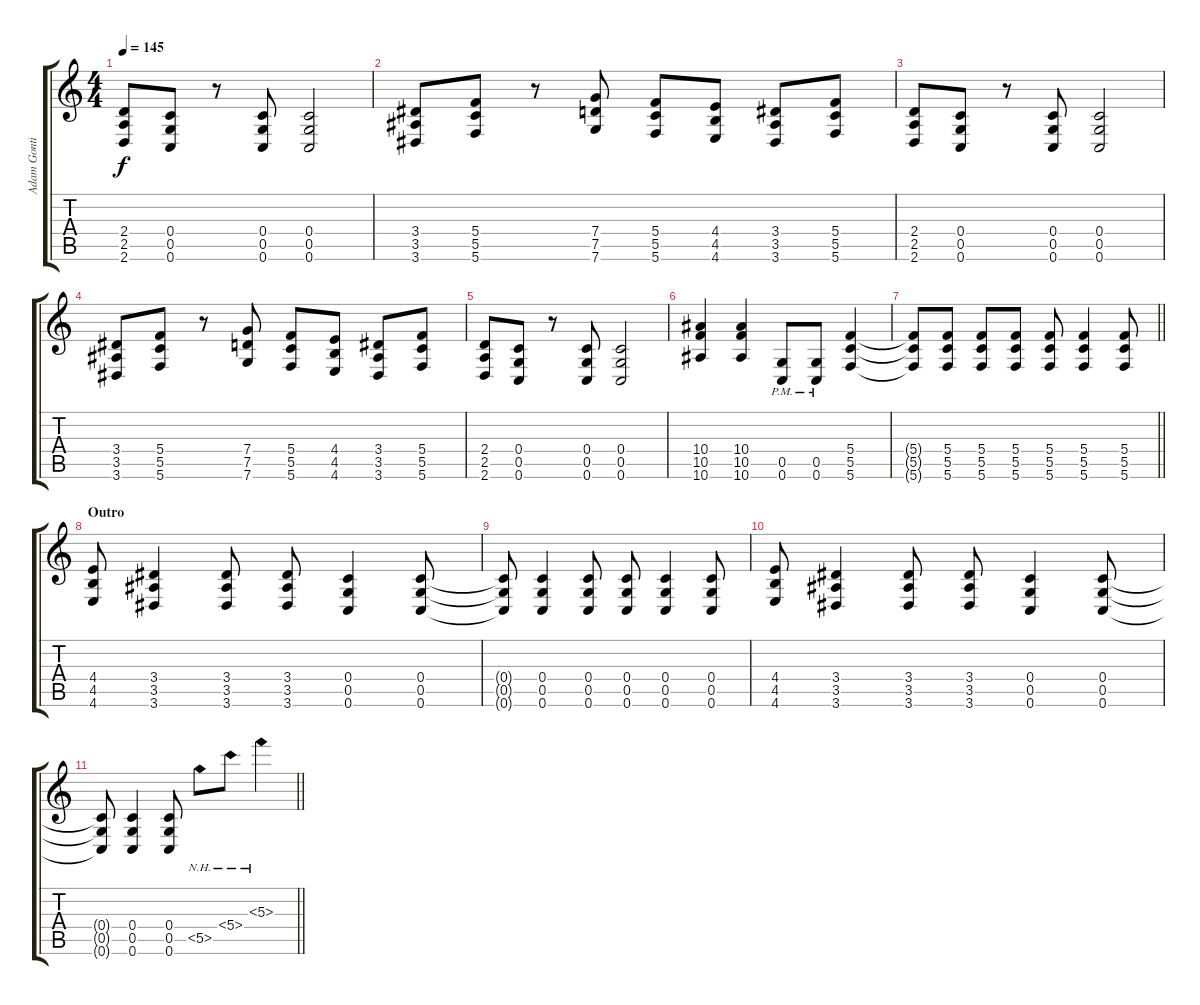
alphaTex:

\track ("Adam Gontier" "Adam Gonti") {instrument overdrivenguitar}
\staff {score tabs}
\tuning (D4 A3 F3 C3 G2 C2) {hide}
\ts (4 4)
\tempo 145
\clef g2
\ks c
(2.4 2.5 2.6).8{dy f} (0.4 0.5 0.6).8 r.8 (0.4 0.5 0.6).8 (0.4 0.5 0.6).2 |
(3.4 3.5 3.6).8 (5.4 5.5 5.6).8 r.8 (7.4 7.5 7.6).8 (5.4 5.5 5.6).8 (4.4 4.5 4.6).8 (3.4 3.5 3.6).8 (5.4 5.5 5.6).8 |
(2.4 2.5 2.6).8 (0.4 0.5 0.6).8 r.8 (0.4 0.5 0.6).8 (0.4 0.5 0.6).2 |
(3.4 3.5 3.6).8 (5.4 5.5 5.6).8 r.8 (7.4 7.5 7.6).8 (5.4 5.5 5.6).8 (4.4 4.5 4.6).8 (3.4 3.5 3.6).8 (5.4 5.5 5.6).8 |
(2.4 2.5 2.6).8 (0.4 0.5 0.6).8 r.8 (0.4 0.5 0.6).8 (0.4 0.5 0.6).2 |
(10.4 10.5 10.6).4 (10.4 10.5 10.6).4 (0.5{pm} 0.6{pm}).8 (0.5{pm} 0.6{pm}).8 (5.4 5.5 5.6).4 |
\barLineRight lightlight
(5.4{t} 5.5{t} 5.6{t}).8 (5.4 5.5 5.6).8 (5.4 5.5 5.6).8 (5.4 5.5 5.6).8 (5.4 5.5 5.6).8 (5.4 5.5 5.6).4 (5.4 5.5 5.6).8 |
\section ("" "Outro")
(4.4 4.5 4.6).8 (3.4 3.5 3.6).4 (3.4 3.5 3.6).8 (3.4 3.5 3.6).8 (0.4 0.5 0.6).4 (0.4 0.5 0.6).8 |
(0.4{t} 0.5{t} 0.6{t}).8 (0.4 0.5 0.6).4 (0.4 0.5 0.6).8 (0.4 0.5 0.6).8 (0.4 0.5 0.6).4 (0.4 0.5 0.6).8 |
(4.4 4.5 4.6).8 (3.4 3.5 3.6).4 (3.4 3.5 3.6).8 (3.4 3.5 3.6).8 (0.4 0.5 0.6).4 (0.4 0.5 0.6).8 |
\barLineRight lightlight
(0.4{t} 0.5{t} 0.6{t}).8 (0.4 0.5 0.6).4 (0.4 0.5 0.6).8 5.5{nh}.8 5.4{nh}.8 5.3{nh}.4
